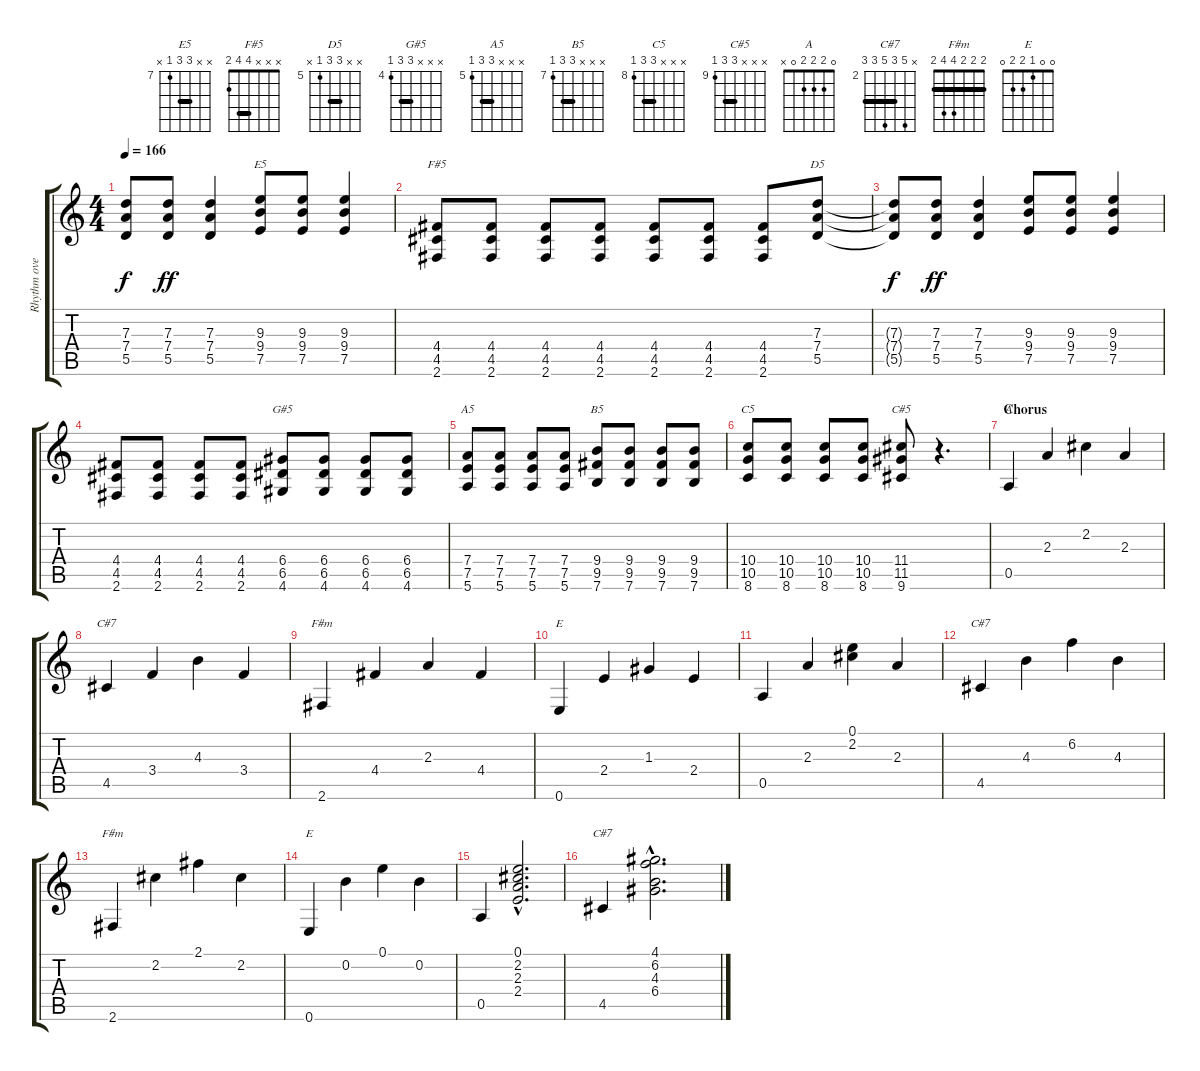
\track ("Rhythm overdrive" "Rhythm ove") {instrument overdrivenguitar}
\staff {score tabs}
\tuning (E4 B3 G3 D3 A2 E2) {hide}
\chord ("E5" x x 9 9 7 x) {firstfret 7 barre 9}
\chord ("F#5" x x x 4 4 2) {barre 4}
\chord ("D5" x x 7 7 5 x) {firstfret 5 barre 7}
\chord ("G#5" x x x 6 6 4) {firstfret 4 barre 6}
\chord ("A5" x x x 7 7 5) {firstfret 5 barre 7}
\chord ("B5" x x x 9 9 7) {firstfret 7 barre 9}
\chord ("C5" x x x 10 10 8) {firstfret 8 barre 10}
\chord ("C#5" x x x 11 11 9) {firstfret 9 barre 11}
\chord ("A" 0 2 2 2 0 x)
\chord ("C#7" x x 4 3 4 x)
\chord ("F#m" x x 2 4 4 2) {barre 2}
\chord ("E" x x 1 2 2 0)
\chord ("C#7" x 6 4 6 4 4) {firstfret 3 barre 4}
\chord ("F#m" 2 2 2 4 4 2) {barre 2}
\chord ("E" 0 0 1 2 2 0)
\chord ("C#7" x 6 4 6 4 4) {firstfret 2 barre 4}
\ts (4 4)
\tempo 166
\clef g2
\ks c
(7.3{t} 7.4{t} 5.5{t}).8{dy f} (7.3 7.4 5.5).8{dy ff} (7.3 7.4 5.5).4 (9.3 9.4 7.5).8{ch "E5"} (9.3 9.4 7.5).8 (9.3 9.4 7.5).4 |
(4.4 4.5 2.6).8{ch "F#5"} (4.4 4.5 2.6).8 (4.4 4.5 2.6).8 (4.4 4.5 2.6).8 (4.4 4.5 2.6).8 (4.4 4.5 2.6).8 (4.4 4.5 2.6).8 (7.3 7.4 5.5).8{ch "D5"} |
(7.3{t} 7.4{t} 5.5{t}).8{dy f} (7.3 7.4 5.5).8{dy ff} (7.3 7.4 5.5).4 (9.3 9.4 7.5).8 (9.3 9.4 7.5).8 (9.3 9.4 7.5).4 |
(4.4 4.5 2.6).8 (4.4 4.5 2.6).8 (4.4 4.5 2.6).8 (4.4 4.5 2.6).8 (6.4 6.5 4.6).8{ch "G#5"} (6.4 6.5 4.6).8 (6.4 6.5 4.6).8 (6.4 6.5 4.6).8 |
(7.4 7.5 5.6).8{ch "A5"} (7.4 7.5 5.6).8 (7.4 7.5 5.6).8 (7.4 7.5 5.6).8 (9.4 9.5 7.6).8{ch "B5"} (9.4 9.5 7.6).8 (9.4 9.5 7.6).8 (9.4 9.5 7.6).8 |
(10.4 10.5 8.6).8{ch "C5"} (10.4 10.5 8.6).8 (10.4 10.5 8.6).8 (10.4 10.5 8.6).8 (11.4 11.5 9.6).8{ch "C#5"} r.4{d} |
\section ("" "Chorus")
0.5.4{ch "A"} 2.3.4 2.2.4 2.3.4 |
4.5.4{ch "C#7"} 3.4.4 4.3.4 3.4.4 |
2.6.4{ch "F#m"} 4.4.4 2.3.4 4.4.4 |
0.6.4{ch "E"} 2.4.4 1.3.4 2.4.4 |
0.5.4 2.3.4 (0.1 2.2).4 2.3.4 |
4.5.4{ch "C#7"} 4.3.4 6.2.4 4.3.4 |
2.6.4{ch "F#m"} 2.2.4 2.1.4 2.2.4 |
0.6.4{ch "E"} 0.2.4 0.1.4 0.2.4 |
0.5.4 (0.1{hac} 2.2{hac} 2.3{hac} 2.4{hac}).2{d} |
4.5.4{ch "C#7"} (4.1{hac} 6.2{hac} 4.3{hac} 6.4{hac}).2{d}
